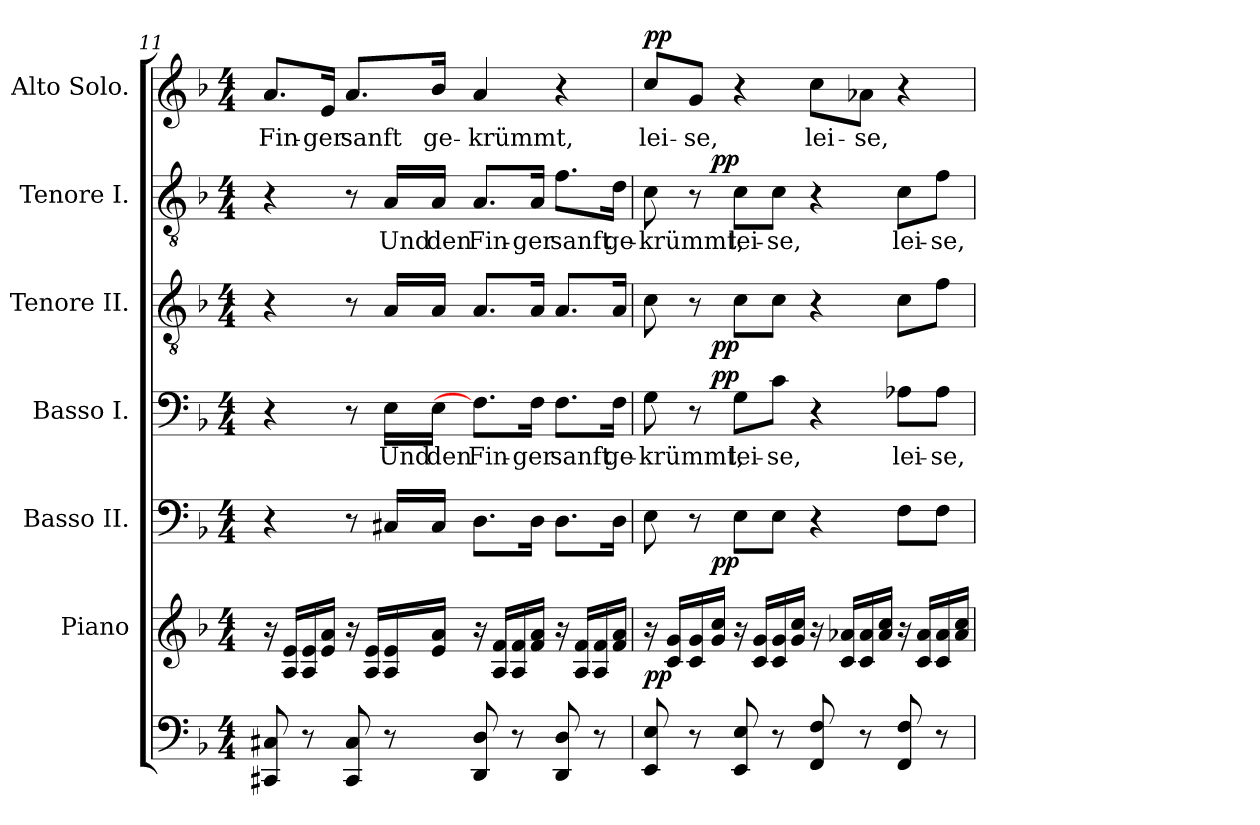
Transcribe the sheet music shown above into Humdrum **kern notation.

**kern	**kern	**dynam	**kern	**dynam	**kern	**text	**dynam	**kern	**dynam	**kern	**text	**dynam	**kern	**text	**dynam
*part7	*part6	*part6	*part5	*part5	*part4	*part4	*part4	*part3	*part3	*part2	*part2	*part2	*part1	*part1	*part1
*staff7	*staff6	*staff6	*staff5	*staff5	*staff4	*staff4	*staff4	*staff3	*staff3	*staff2	*staff2	*staff2	*staff1	*staff1	*staff1
*	*I"Piano	*	*I"Basso II.	*	*I"Basso I.	*	*	*I"Tenore II.	*	*I"Tenore I.	*	*	*I"Alto Solo.	*	*
*	*I'Piano	*	*I'Basso II.	*	*I'Basso I.	*	*	*I'Tenore II.	*	*I'Tenore I.	*	*	*I'Alto Solo.	*	*
!!LO:PB:g=z
*clefF4	*clefG2	*	*clefF4	*	*clefF4	*	*	*clefGv2	*	*clefGv2	*	*	*clefG2	*	*
*k[b-]	*k[b-]	*	*k[b-]	*	*k[b-]	*	*	*k[b-]	*	*k[b-]	*	*	*k[b-]	*	*
*F:	*F:	*	*F:	*	*F:	*	*	*F:	*	*F:	*	*	*F:	*	*
*M4/4	*M4/4	*	*M4/4	*	*M4/4	*	*	*M4/4	*	*M4/4	*	*	*M4/4	*	*
=11	=11	=11	=11	=11	=11	=11	=11	=11	=11	=11	=11	=11	=11	=11	=11
!	!	!	!	!	!	!	!	!	!	!	!	!	!	!LO:LY:b:color=#000000	!
8CC#Xi/ 8C#Xi	16r	.	4r	.	4r	.	.	4r	.	4r	.	.	8.ai/L	Fin-	.
.	16Ai/ 16eiLL	.	.	.	.	.	.	.	.	.	.	.	.	.	.
8r	16Ai/ 16ei	.	.	.	.	.	.	.	.	.	.	.	.	.	.
!	!	!	!	!	!	!	!	!	!	!	!	!	!	!LO:LY:b:color=#000000	!
.	16ei/ 16aiJJ	.	.	.	.	.	.	.	.	.	.	.	16ei/Jk	-ger	.
!	!	!	!	!	!	!	!	!	!	!	!	!	!	!LO:LY:b:color=#000000	!
8CC#i/ 8C#i	16r	.	8r	.	8r	.	.	8r	.	8r	.	.	8.ai/L	sanft	.
.	16Ai/ 16eiLL	.	.	.	.	.	.	.	.	.	.	.	.	.	.
!	!	!	!	!	!	!LO:LY:b:color=#000000	!	!	!	!	!	!	!	!	!
!	!	!	!	!	!	!	!	!	!	!	!LO:LY:b:color=#000000	!	!	!	!
8r	16Ai/ 16ei	.	16C#Xi/LL	.	16Ei\LL	Und	.	16Ai/LL	.	16Ai/LL	Und	.	.	.	.
!	!	!	!	!	!	!LO:LY:b:color=#000000	!	!	!	!	!	!	!	!	!
!	!	!	!	!	!	!	!	!	!	!	!LO:LY:b:color=#000000	!	!	!	!
!	!	!	!	!	!	!	!	!	!	!	!	!	!	!LO:LY:b:color=#000000	!
.	16ei/ 16aiJJ	.	16C#i/JJ	.	16Ei\JJ	den	.	16Ai/JJ	.	16Ai/JJ	den	.	16b-i/Jk	ge-	.
!	!	!	!	!	!	!LO:LY:b:color=#000000	!	!	!	!	!	!	!	!	!
!	!	!	!	!	!	!	!	!	!	!	!LO:LY:b:color=#000000	!	!	!	!
!	!	!	!	!	!	!	!	!	!	!	!	!	!	!LO:LY:b:color=#000000	!
8DDi/ 8Di	16r	.	8.Di\L	.	8.Fi\L]	Fin-	.	8.Ai/L	.	8.Ai/L	Fin-	.	4ai/	-krümmt,	.
.	16Ai/ 16fiLL	.	.	.	.	.	.	.	.	.	.	.	.	.	.
8r	16Ai/ 16fi	.	.	.	.	.	.	.	.	.	.	.	.	.	.
!	!	!	!	!	!	!LO:LY:b:color=#000000	!	!	!	!	!	!	!	!	!
!	!	!	!	!	!	!	!	!	!	!	!LO:LY:b:color=#000000	!	!	!	!
.	16fi/ 16aiJJ	.	16Di\Jk	.	16Fi\Jk	-ger	.	16Ai/Jk	.	16Ai/Jk	-ger	.	.	.	.
!	!	!	!	!	!	!LO:LY:b:color=#000000	!	!	!	!	!	!	!	!	!
!	!	!	!	!	!	!	!	!	!	!	!LO:LY:b:color=#000000	!	!	!	!
8DDi/ 8Di	16r	.	8.Di\L	.	8.Fi\L	sanft	.	8.Ai/L	.	8.fi\L	sanft	.	4r	.	.
.	16Ai/ 16fiLL	.	.	.	.	.	.	.	.	.	.	.	.	.	.
8r	16Ai/ 16fi	.	.	.	.	.	.	.	.	.	.	.	.	.	.
!	!	!	!	!	!	!LO:LY:b:color=#000000	!	!	!	!	!	!	!	!	!
!	!	!	!	!	!	!	!	!	!	!	!LO:LY:b:color=#000000	!	!	!	!
.	16fi/ 16aiJJ	.	16Di\Jk	.	16Fi\Jk	ge-	.	16Ai/Jk	.	16di\Jk	ge-	.	.	.	.
=12	=12	=12	=12	=12	=12	=12	=12	=12	=12	=12	=12	=12	=12	=12	=12
!	!	!	!	!	!	!LO:LY:b:color=#000000	!	!	!	!	!	!	!	!	!
!	!	!	!	!	!	!	!	!	!	!	!LO:LY:b:color=#000000	!	!	!	!
!	!	!	!	!	!	!	!	!	!	!	!	!	!	!LO:LY:b:color=#000000	!
*	*	*	*^	*	*^	*	*	*^	*	*^	*	*	*	*	*
8EEi/ 8Ei	16r	pp	8Ei\	8.ryy	.	8Gi\	8.ryy	-krümmt,	.	8ci\	8.ryy	.	8ci\	8.ryy	-krümmt,	.	8cci/L	lei-	pp
.	16ci/ 16giLL	.	.	.	.	.	.	.	.	.	.	.	.	.	.	.	.	.	.
!	!	!	!	!	!	!	!	!	!	!	!	!	!	!	!	!	!	!LO:LY:b:color=#000000	!
8r	16ci/ 16gi	.	8r	.	.	8r	.	.	.	8r	.	.	8r	.	.	.	8gi/J	-se,	.
.	16gi/ 16cciJJ	.	.	2ryy	pp	.	2ryy	.	pp	.	2ryy	pp	.	2ryy	.	pp	.	.	.
!	!	!	!	!	!	!	!	!LO:LY:b:color=#000000	!	!	!	!	!	!	!	!	!	!	!
!	!	!	!	!	!	!	!	!	!	!	!	!	!	!	!LO:LY:b:color=#000000	!	!	!	!
8EEi/ 8Ei	16r	.	8Ei\L	.	.	8Gi\L	.	lei-	.	8ci\L	.	.	8ci\L	.	lei-	.	4r	.	.
.	16ci/ 16giLL	.	.	.	.	.	.	.	.	.	.	.	.	.	.	.	.	.	.
!	!	!	!	!	!	!	!	!LO:LY:b:color=#000000	!	!	!	!	!	!	!	!	!	!	!
!	!	!	!	!	!	!	!	!	!	!	!	!	!	!	!LO:LY:b:color=#000000	!	!	!	!
8r	16ci/ 16gi	.	8Ei\J	.	.	8ci\J	.	-se,	.	8ci\J	.	.	8ci\J	.	-se,	.	.	.	.
.	16gi/ 16cciJJ	.	.	.	.	.	.	.	.	.	.	.	.	.	.	.	.	.	.
!	!	!	!	!	!	!	!	!	!	!	!	!	!	!	!	!	!	!LO:LY:b:color=#000000	!
8FFi/ 8Fi	16r	.	4r	.	.	4r	.	.	.	4r	.	.	4r	.	.	.	8cci\L	lei-	.
.	16ci/ 16a-XiLL	.	.	.	.	.	.	.	.	.	.	.	.	.	.	.	.	.	.
!	!	!	!	!	!	!	!	!	!	!	!	!	!	!	!	!	!	!LO:LY:b:color=#000000	!
8r	16ci/ 16a-i	.	.	.	.	.	.	.	.	.	.	.	.	.	.	.	8a-Xi\J	-se,	.
.	16a-i/ 16cciJJ	.	.	4ryy	.	.	4ryy	.	.	.	4ryy	.	.	4ryy	.	.	.	.	.
!	!	!	!	!	!	!	!	!LO:LY:b:color=#000000	!	!	!	!	!	!	!	!	!	!	!
!	!	!	!	!	!	!	!	!	!	!	!	!	!	!	!LO:LY:b:color=#000000	!	!	!	!
8FFi/ 8Fi	16r	.	8Fi\L	.	.	8A-Xi\L	.	lei-	.	8ci\L	.	.	8ci\L	.	lei-	.	4r	.	.
.	16ci/ 16a-iLL	.	.	.	.	.	.	.	.	.	.	.	.	.	.	.	.	.	.
!	!	!	!	!	!	!	!	!LO:LY:b:color=#000000	!	!	!	!	!	!	!	!	!	!	!
!	!	!	!	!	!	!	!	!	!	!	!	!	!	!	!LO:LY:b:color=#000000	!	!	!	!
8r	16ci/ 16a-i	.	8Fi\J	.	.	8A-i\J	.	-se,	.	8fi\J	.	.	8fi\J	.	-se,	.	.	.	.
.	16a-i/ 16cciJJ	.	.	16ryy	.	.	16ryy	.	.	.	16ryy	.	.	16ryy	.	.	.	.	.
*	*	*	*v	*v	*	*	*	*	*	*v	*v	*	*v	*v	*	*	*	*	*
*	*	*	*	*	*v	*v	*	*	*	*	*	*	*	*	*	*
=	=	=	=	=	=	=	=	=	=	=	=	=	=	=	=
*-	*-	*-	*-	*-	*-	*-	*-	*-	*-	*-	*-	*-	*-	*-	*-
